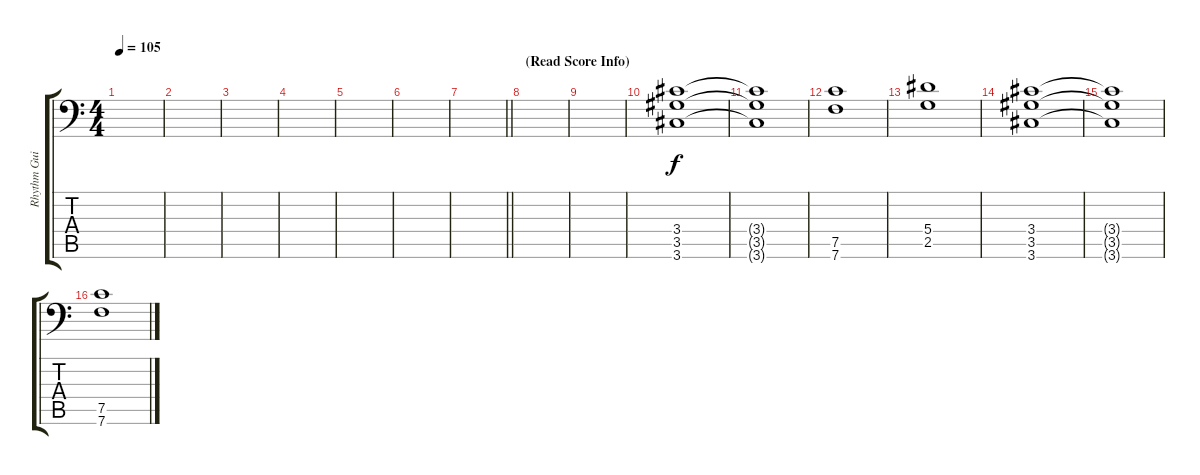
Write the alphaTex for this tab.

\track ("Rhythm Guitar 1" "Rhythm Gui") {instrument distortionguitar}
\staff {score tabs}
\tuning (C4 G3 Eb3 Bb2 F2 Bb1) {hide}
\ts (4 4)
\tempo 105
\clef f4
\ks c
|
|
|
|
|
|
\barLineRight lightlight
|
\section ("" "(Read Score Info)")
|
|
(3.4 3.5 3.6).1 |
(3.4{t} 3.5{t} 3.6{t}).1 |
(7.5 7.6).1 |
(5.4 2.5).1 |
(3.4 3.5 3.6).1 |
(3.4{t} 3.5{t} 3.6{t}).1 |
(7.5 7.6).1
